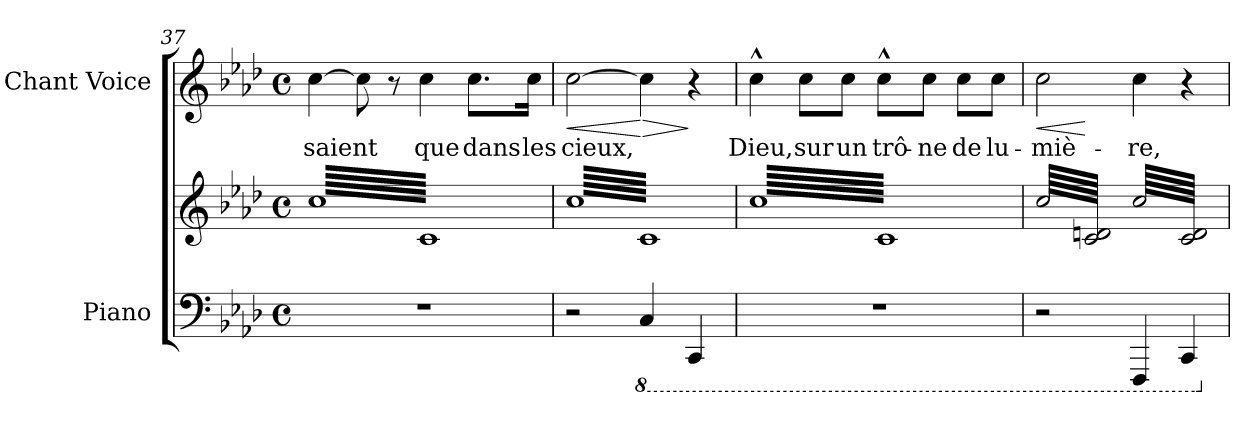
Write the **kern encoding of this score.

**kern	**kern	**kern	**text	**dynam
*part2	*part2	*part1	*part1	*part1
*staff3	*staff2	*staff1	*staff1	*staff1
*I"Piano	*	*I"Chant Voice	*	*
*I'Pno	*	*	*	*
*clefF4	*clefG2	*clefG2	*	*
*k[b-e-a-d-]	*k[b-e-a-d-]	*k[b-e-a-d-]	*	*
*M4/4	*M4/4	*M4/4	*	*
*met(c)	*met(c)	*met(c)	*	*
=37	=37	=37	=37	=37
*	*tremolo	*	*	*
1r	64ccLLLL	[4cc\	-saient	.
.	64c	.	.	.
.	64cc	.	.	.
.	64c	.	.	.
.	64cc	.	.	.
.	64c	.	.	.
.	64cc	.	.	.
.	64c	.	.	.
.	64cc	.	.	.
.	64c	.	.	.
.	64cc	.	.	.
.	64c	.	.	.
.	64cc	.	.	.
.	64c	.	.	.
.	64cc	.	.	.
.	64c	.	.	.
.	64cc	8cc\]	.	.
.	64c	.	.	.
.	64cc	.	.	.
.	64c	.	.	.
.	64cc	.	.	.
.	64c	.	.	.
.	64cc	.	.	.
.	64c	.	.	.
.	64cc	8r	.	.
.	64c	.	.	.
.	64cc	.	.	.
.	64c	.	.	.
.	64cc	.	.	.
.	64c	.	.	.
.	64cc	.	.	.
.	64c	.	.	.
.	64cc	4cc\	que	.
.	64c	.	.	.
.	64cc	.	.	.
.	64c	.	.	.
.	64cc	.	.	.
.	64c	.	.	.
.	64cc	.	.	.
.	64c	.	.	.
.	64cc	.	.	.
.	64c	.	.	.
.	64cc	.	.	.
.	64c	.	.	.
.	64cc	.	.	.
.	64c	.	.	.
.	64cc	.	.	.
.	64c	.	.	.
.	64cc	8.cc\L	dans	.
.	64c	.	.	.
.	64cc	.	.	.
.	64c	.	.	.
.	64cc	.	.	.
.	64c	.	.	.
.	64cc	.	.	.
.	64c	.	.	.
.	64cc	.	.	.
.	64c	.	.	.
.	64cc	.	.	.
.	64c	.	.	.
.	64cc	16cc\Jk	les	.
.	64c	.	.	.
.	64cc	.	.	.
.	64cJJJJ	.	.	.
=38	=38	=38	=38	=38
!	!	!	!	!LO:HP:b
2r	64ccLLLL	[2cc\	cieux,	<
.	64c	.	.	.
.	64cc	.	.	.
.	64c	.	.	.
.	64cc	.	.	.
.	64c	.	.	.
.	64cc	.	.	.
.	64c	.	.	.
.	64cc	.	.	.
.	64c	.	.	.
.	64cc	.	.	.
.	64c	.	.	.
.	64cc	.	.	.
.	64c	.	.	.
.	64cc	.	.	.
.	64c	.	.	.
.	64cc	.	.	.
.	64c	.	.	.
.	64cc	.	.	.
.	64c	.	.	.
.	64cc	.	.	.
.	64c	.	.	.
.	64cc	.	.	.
.	64c	.	.	.
.	64cc	.	.	.
.	64c	.	.	.
.	64cc	.	.	.
.	64c	.	.	.
.	64cc	.	.	.
.	64c	.	.	.
.	64cc	.	.	.
.	64c	.	.	.
*8ba	*	*	*	*
!	!	!	!	!LO:HP:n=1:b
4CC/	64cc	4cc\]	.	[ >
.	64c	.	.	.
.	64cc	.	.	.
.	64c	.	.	.
.	64cc	.	.	.
.	64c	.	.	.
.	64cc	.	.	.
.	64c	.	.	.
.	64cc	.	.	.
.	64c	.	.	.
.	64cc	.	.	.
.	64c	.	.	.
.	64cc	.	.	.
.	64c	.	.	.
.	64cc	.	.	.
.	64c	.	.	.
4CCC/	64cc	4r	.	]
.	64c	.	.	.
.	64cc	.	.	.
.	64c	.	.	.
.	64cc	.	.	.
.	64c	.	.	.
.	64cc	.	.	.
.	64c	.	.	.
.	64cc	.	.	.
.	64c	.	.	.
.	64cc	.	.	.
.	64c	.	.	.
.	64cc	.	.	.
.	64c	.	.	.
.	64cc	.	.	.
.	64cJJJJ	.	.	.
=39	=39	=39	=39	=39
*X8ba	*	*	*	*
1r	64ccLLLL	4cc^^\	Dieu,	.
.	64c	.	.	.
.	64cc	.	.	.
.	64c	.	.	.
.	64cc	.	.	.
.	64c	.	.	.
.	64cc	.	.	.
.	64c	.	.	.
.	64cc	.	.	.
.	64c	.	.	.
.	64cc	.	.	.
.	64c	.	.	.
.	64cc	.	.	.
.	64c	.	.	.
.	64cc	.	.	.
.	64c	.	.	.
.	64cc	8cc\L	sur	.
.	64c	.	.	.
.	64cc	.	.	.
.	64c	.	.	.
.	64cc	.	.	.
.	64c	.	.	.
.	64cc	.	.	.
.	64c	.	.	.
.	64cc	8cc\J	un	.
.	64c	.	.	.
.	64cc	.	.	.
.	64c	.	.	.
.	64cc	.	.	.
.	64c	.	.	.
.	64cc	.	.	.
.	64c	.	.	.
.	64cc	8cc^^\L	trô-	.
.	64c	.	.	.
.	64cc	.	.	.
.	64c	.	.	.
.	64cc	.	.	.
.	64c	.	.	.
.	64cc	.	.	.
.	64c	.	.	.
.	64cc	8cc\J	-ne	.
.	64c	.	.	.
.	64cc	.	.	.
.	64c	.	.	.
.	64cc	.	.	.
.	64c	.	.	.
.	64cc	.	.	.
.	64c	.	.	.
.	64cc	8cc\L	de	.
.	64c	.	.	.
.	64cc	.	.	.
.	64c	.	.	.
.	64cc	.	.	.
.	64c	.	.	.
.	64cc	.	.	.
.	64c	.	.	.
.	64cc	8cc\J	lu-	.
.	64c	.	.	.
.	64cc	.	.	.
.	64c	.	.	.
.	64cc	.	.	.
.	64c	.	.	.
.	64cc	.	.	.
.	64cJJJJ	.	.	.
=40	=40	=40	=40	=40
!	!	!	!	!LO:HP:b
*	*	*^	*	*
2r	64cc/LLLL	2cc\	4ryy	-miè-	<
.	64c/ 64dn/	.	.	.	.
.	64cc/	.	.	.	.
.	64c/ 64dn/	.	.	.	.
.	64cc/	.	.	.	.
.	64c/ 64dn/	.	.	.	.
.	64cc/	.	.	.	.
.	64c/ 64dn/	.	.	.	.
.	64cc/	.	.	.	.
.	64c/ 64dn/	.	.	.	.
.	64cc/	.	.	.	.
.	64c/ 64dn/	.	.	.	.
.	64cc/	.	.	.	.
.	64c/ 64dn/	.	.	.	.
.	64cc/	.	.	.	.
.	64c/ 64dn/	.	.	.	.
.	64cc/	.	4ryy	.	[
.	64c/ 64dn/	.	.	.	.
.	64cc/	.	.	.	.
.	64c/ 64dn/	.	.	.	.
.	64cc/	.	.	.	.
.	64c/ 64dn/	.	.	.	.
.	64cc/	.	.	.	.
.	64c/ 64dn/	.	.	.	.
.	64cc/	.	.	.	.
.	64c/ 64dn/	.	.	.	.
.	64cc/	.	.	.	.
.	64c/ 64dn/	.	.	.	.
.	64cc/	.	.	.	.
.	64c/ 64dn/	.	.	.	.
.	64cc/	.	.	.	.
.	64c/ 64dn/JJJJ	.	.	.	.
4FFF/	64cc/LLLL	4cc\	2ryy	-re,	.
.	64c/ 64d/	.	.	.	.
.	64cc/	.	.	.	.
.	64c/ 64d/	.	.	.	.
.	64cc/	.	.	.	.
.	64c/ 64d/	.	.	.	.
.	64cc/	.	.	.	.
.	64c/ 64d/	.	.	.	.
.	64cc/	.	.	.	.
.	64c/ 64d/	.	.	.	.
.	64cc/	.	.	.	.
.	64c/ 64d/	.	.	.	.
.	64cc/	.	.	.	.
.	64c/ 64d/	.	.	.	.
.	64cc/	.	.	.	.
.	64c/ 64d/	.	.	.	.
*8ba	*	*	*	*	*
4CCC/	64cc/	4r	.	.	.
.	64c/ 64d/	.	.	.	.
.	64cc/	.	.	.	.
.	64c/ 64d/	.	.	.	.
.	64cc/	.	.	.	.
.	64c/ 64d/	.	.	.	.
.	64cc/	.	.	.	.
.	64c/ 64d/	.	.	.	.
.	64cc/	.	.	.	.
.	64c/ 64d/	.	.	.	.
.	64cc/	.	.	.	.
.	64c/ 64d/	.	.	.	.
.	64cc/	.	.	.	.
.	64c/ 64d/	.	.	.	.
.	64cc/	.	.	.	.
.	64c/ 64d/JJJJ	.	.	.	.
*	*Xtremolo	*	*	*	*
.	.	.	.	.	.
.	.	.	.	.	.
.	.	.	.	.	.
.	.	.	.	.	.
.	.	.	.	.	.
.	.	.	.	.	.
.	.	.	.	.	.
.	.	.	.	.	.
.	.	.	.	.	.
.	.	.	.	.	.
.	.	.	.	.	.
.	.	.	.	.	.
.	.	.	.	.	.
.	.	.	.	.	.
.	.	.	.	.	.
.	.	.	.	.	.
*	*	*v	*v	*	*
*X8ba	*	*	*	*
=	=	=	=	=
*-	*-	*-	*-	*-
